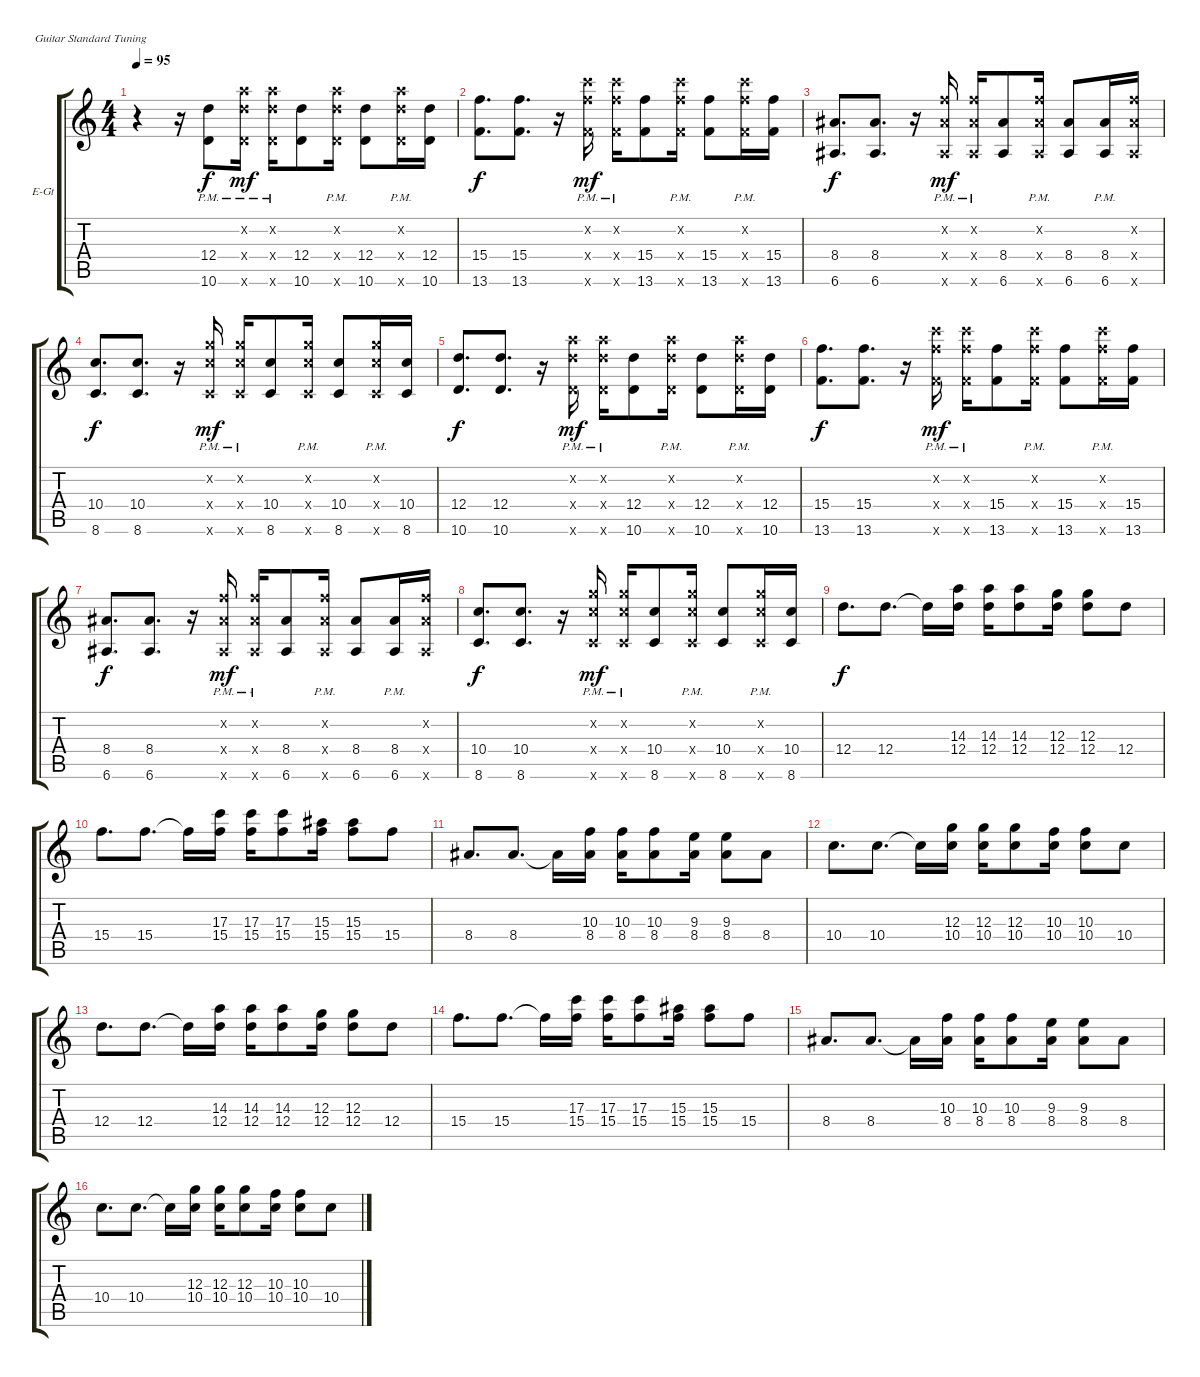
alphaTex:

\bracketExtendMode groupsimilarinstruments
\firstSystemTrackNameOrientation horizontal
\otherSystemsTrackNameOrientation horizontal
\track ("Guitar" "E-Gt") {solo instrument electricguitarmuted}
\staff {score tabs}
\tuning (E4 B3 G3 D3 A2 E2)
\ts (4 4)
\tempo 95
\clef g2
\ks c
r.4{dy f instrument electricguitarmuted} r.16 (12.4{pm} 10.6{pm}).8 (12.4{pm x} 10.6{pm x} 10.2{x}).16{dy mf} (12.4{pm x} 10.6{pm x} 10.2{x}).16 (12.4 10.6).8 (12.4{pm x} 10.6{x} 10.2{x}).16 (12.4 10.6).8 (12.4{pm x} 10.6{x} 10.2{x}).16 (12.4 10.6).16 |
(15.4 13.6).8{d dy f} (15.4 13.6).8{d} r.16 (15.4{pm x} 13.6{x} 13.2{x}).16{dy mf} (15.4{pm x} 13.6{pm x} 13.2{x}).16 (15.4 13.6).8 (15.4{pm x} 13.6{x} 13.2{x}).16 (15.4 13.6).8 (15.4{pm x} 13.6{x} 13.2{x}).16 (15.4 13.6).16 |
(8.4 6.6).8{d dy f} (8.4 6.6).8{d} r.16 (8.4{pm x} 6.6{pm x} 6.2{x}).16{dy mf} (8.4{pm x} 6.6{pm x} 6.2{x}).16 (8.4 6.6).8 (8.4{pm x} 6.6{x} 6.2{x}).16 (8.4 6.6).8 (8.4{pm} 6.6).16 (8.4{x} 6.6{x} 6.2{x}).16 |
(10.4 8.6).8{d dy f} (10.4 8.6).8{d} r.16 (10.4{pm x} 8.6{pm x} 8.2{x}).16{dy mf} (10.4{pm x} 8.6{pm x} 8.2{x}).16 (10.4 8.6).8 (10.4{pm x} 8.6{x} 8.2{x}).16 (10.4 8.6).8 (10.4{pm x} 8.6{x} 8.2{x}).16 (10.4 8.6).16 |
(12.4 10.6).8{d dy f} (12.4 10.6).8{d} r.16 (12.4{pm x} 10.6{pm x} 10.2{x}).16{dy mf} (12.4{pm x} 10.6{pm x} 10.2{x}).16 (12.4 10.6).8 (12.4{pm x} 10.6{x} 10.2{x}).16 (12.4 10.6).8 (12.4{pm x} 10.6{x} 10.2{x}).16 (12.4 10.6).16 |
(15.4 13.6).8{d dy f} (15.4 13.6).8{d} r.16 (15.4{pm x} 13.6{x} 13.2{x}).16{dy mf} (15.4{pm x} 13.6{pm x} 13.2{x}).16 (15.4 13.6).8 (15.4{pm x} 13.6{x} 13.2{x}).16 (15.4 13.6).8 (15.4{pm x} 13.6{x} 13.2{x}).16 (15.4 13.6).16 |
(8.4 6.6).8{d dy f} (8.4 6.6).8{d} r.16 (8.4{pm x} 6.6{pm x} 6.2{x}).16{dy mf} (8.4{pm x} 6.6{pm x} 6.2{x}).16 (8.4 6.6).8 (8.4{pm x} 6.6{x} 6.2{x}).16 (8.4 6.6).8 (8.4{pm} 6.6).16 (8.4{x} 6.6{x} 6.2{x}).16 |
(10.4 8.6).8{d dy f} (10.4 8.6).8{d} r.16 (10.4{pm x} 8.6{pm x} 8.2{x}).16{dy mf} (10.4{pm x} 8.6{pm x} 8.2{x}).16 (10.4 8.6).8 (10.4{pm x} 8.6{x} 8.2{x}).16 (10.4 8.6).8 (10.4{pm x} 8.6{x} 8.2{x}).16 (10.4 8.6).16 |
12.4.8{d dy f} 12.4.8{d} 12.4{t}.16 (14.3 12.4).16 (14.3 12.4).16 (14.3 12.4).8 (12.3 12.4).16 (12.3 12.4).8 12.4.8 |
15.4.8{d} 15.4.8{d} 15.4{t}.16 (17.3 15.4).16 (17.3 15.4).16 (17.3 15.4).8 (15.3 15.4).16 (15.3 15.4).8 15.4.8 |
8.4.8{d} 8.4.8{d} 8.4{t}.16 (10.3 8.4).16 (10.3 8.4).16 (10.3 8.4).8 (9.3 8.4).16 (9.3 8.4).8 8.4.8 |
10.4.8{d} 10.4.8{d} 10.4{t}.16 (12.3 10.4).16 (12.3 10.4).16 (12.3 10.4).8 (10.3 10.4).16 (10.3 10.4).8 10.4.8 |
12.4.8{d} 12.4.8{d} 12.4{t}.16 (14.3 12.4).16 (14.3 12.4).16 (14.3 12.4).8 (12.3 12.4).16 (12.3 12.4).8 12.4.8 |
15.4.8{d} 15.4.8{d} 15.4{t}.16 (17.3 15.4).16 (17.3 15.4).16 (17.3 15.4).8 (15.3 15.4).16 (15.3 15.4).8 15.4.8 |
8.4.8{d} 8.4.8{d} 8.4{t}.16 (10.3 8.4).16 (10.3 8.4).16 (10.3 8.4).8 (9.3 8.4).16 (9.3 8.4).8 8.4.8 |
10.4.8{d} 10.4.8{d} 10.4{t}.16 (12.3 10.4).16 (12.3 10.4).16 (12.3 10.4).8 (10.3 10.4).16 (10.3 10.4).8 10.4.8
